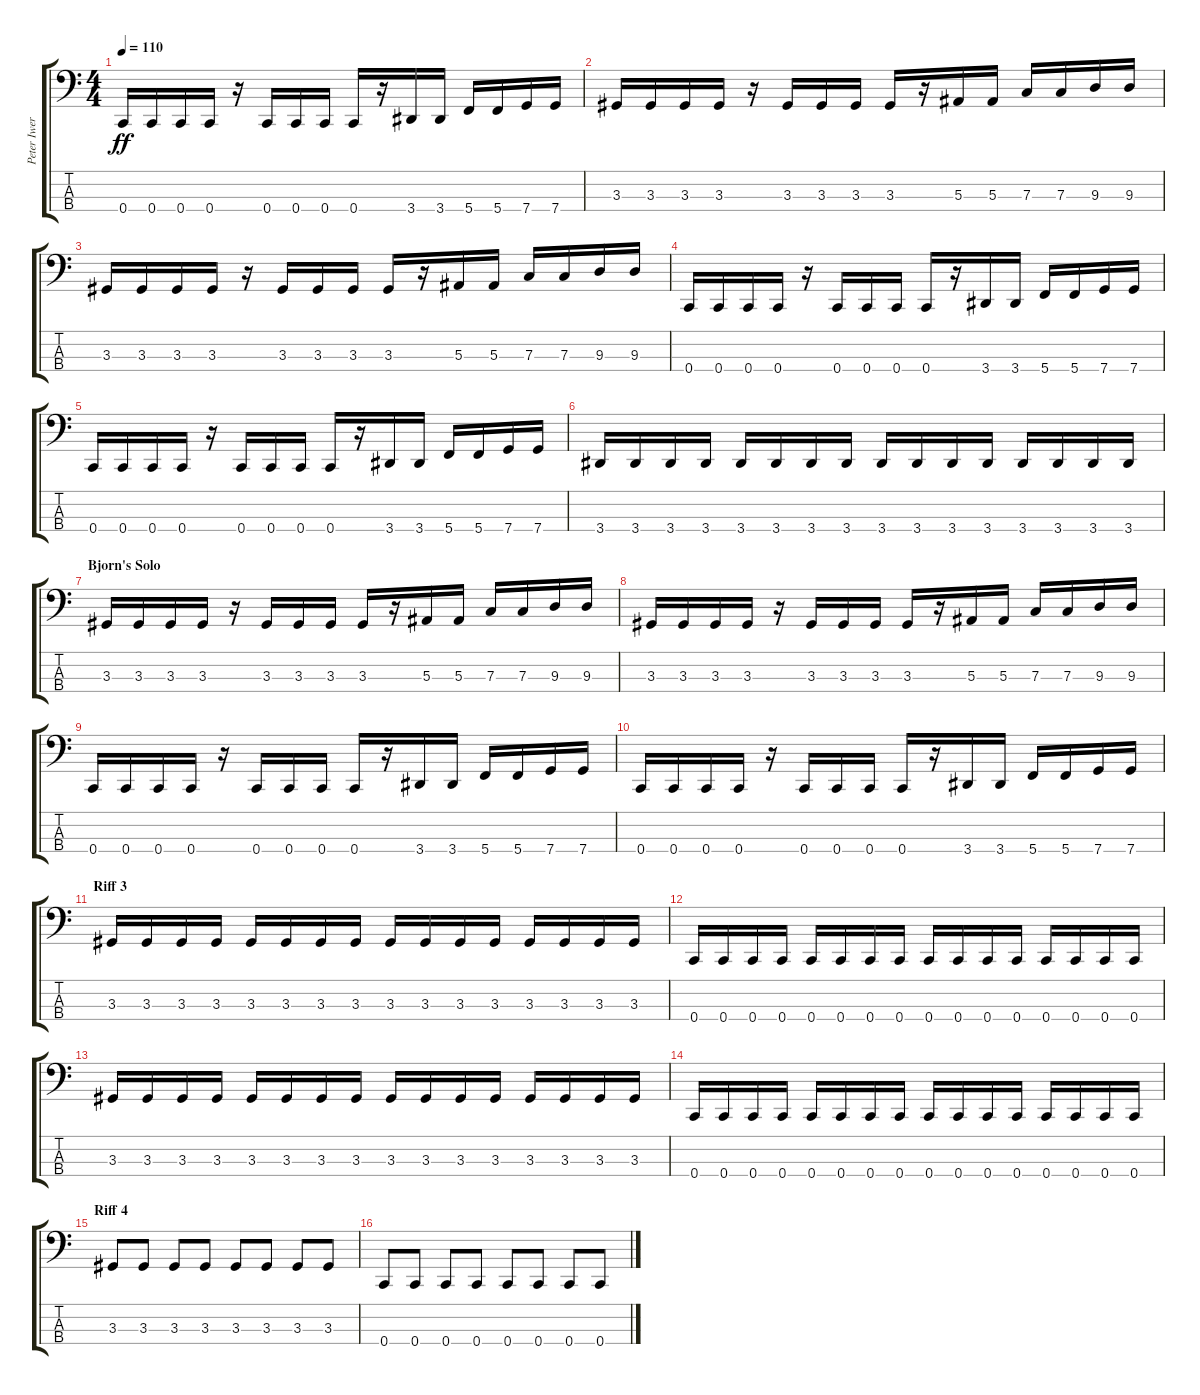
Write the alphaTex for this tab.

\track ("Peter Iwers" "Peter Iwer") {instrument electricbassfinger}
\staff {score tabs}
\tuning (Eb2 Bb1 F1 C1) {hide}
\ts (4 4)
\tempo 110
\clef f4
\ks c
0.4.16{dy ff} 0.4.16 0.4.16 0.4.16 r.16 0.4.16 0.4.16 0.4.16 0.4.16 r.16 3.4.16 3.4.16 5.4.16 5.4.16 7.4.16 7.4.16 |
3.3.16 3.3.16 3.3.16 3.3.16 r.16 3.3.16 3.3.16 3.3.16 3.3.16 r.16 5.3.16 5.3.16 7.3.16 7.3.16 9.3.16 9.3.16 |
3.3.16 3.3.16 3.3.16 3.3.16 r.16 3.3.16 3.3.16 3.3.16 3.3.16 r.16 5.3.16 5.3.16 7.3.16 7.3.16 9.3.16 9.3.16 |
0.4.16 0.4.16 0.4.16 0.4.16 r.16 0.4.16 0.4.16 0.4.16 0.4.16 r.16 3.4.16 3.4.16 5.4.16 5.4.16 7.4.16 7.4.16 |
0.4.16 0.4.16 0.4.16 0.4.16 r.16 0.4.16 0.4.16 0.4.16 0.4.16 r.16 3.4.16 3.4.16 5.4.16 5.4.16 7.4.16 7.4.16 |
3.4.16 3.4.16 3.4.16 3.4.16 3.4.16 3.4.16 3.4.16 3.4.16 3.4.16 3.4.16 3.4.16 3.4.16 3.4.16 3.4.16 3.4.16 3.4.16 |
\section ("" "Bjorn's Solo")
3.3.16 3.3.16 3.3.16 3.3.16 r.16 3.3.16 3.3.16 3.3.16 3.3.16 r.16 5.3.16 5.3.16 7.3.16 7.3.16 9.3.16 9.3.16 |
3.3.16 3.3.16 3.3.16 3.3.16 r.16 3.3.16 3.3.16 3.3.16 3.3.16 r.16 5.3.16 5.3.16 7.3.16 7.3.16 9.3.16 9.3.16 |
0.4.16 0.4.16 0.4.16 0.4.16 r.16 0.4.16 0.4.16 0.4.16 0.4.16 r.16 3.4.16 3.4.16 5.4.16 5.4.16 7.4.16 7.4.16 |
0.4.16 0.4.16 0.4.16 0.4.16 r.16 0.4.16 0.4.16 0.4.16 0.4.16 r.16 3.4.16 3.4.16 5.4.16 5.4.16 7.4.16 7.4.16 |
\section ("" "Riff 3")
3.3.16 3.3.16 3.3.16 3.3.16 3.3.16 3.3.16 3.3.16 3.3.16 3.3.16 3.3.16 3.3.16 3.3.16 3.3.16 3.3.16 3.3.16 3.3.16 |
0.4.16 0.4.16 0.4.16 0.4.16 0.4.16 0.4.16 0.4.16 0.4.16 0.4.16 0.4.16 0.4.16 0.4.16 0.4.16 0.4.16 0.4.16 0.4.16 |
3.3.16 3.3.16 3.3.16 3.3.16 3.3.16 3.3.16 3.3.16 3.3.16 3.3.16 3.3.16 3.3.16 3.3.16 3.3.16 3.3.16 3.3.16 3.3.16 |
0.4.16 0.4.16 0.4.16 0.4.16 0.4.16 0.4.16 0.4.16 0.4.16 0.4.16 0.4.16 0.4.16 0.4.16 0.4.16 0.4.16 0.4.16 0.4.16 |
\section ("" "Riff 4")
3.3.8 3.3.8 3.3.8 3.3.8 3.3.8 3.3.8 3.3.8 3.3.8 |
0.4.8 0.4.8 0.4.8 0.4.8 0.4.8 0.4.8 0.4.8 0.4.8
